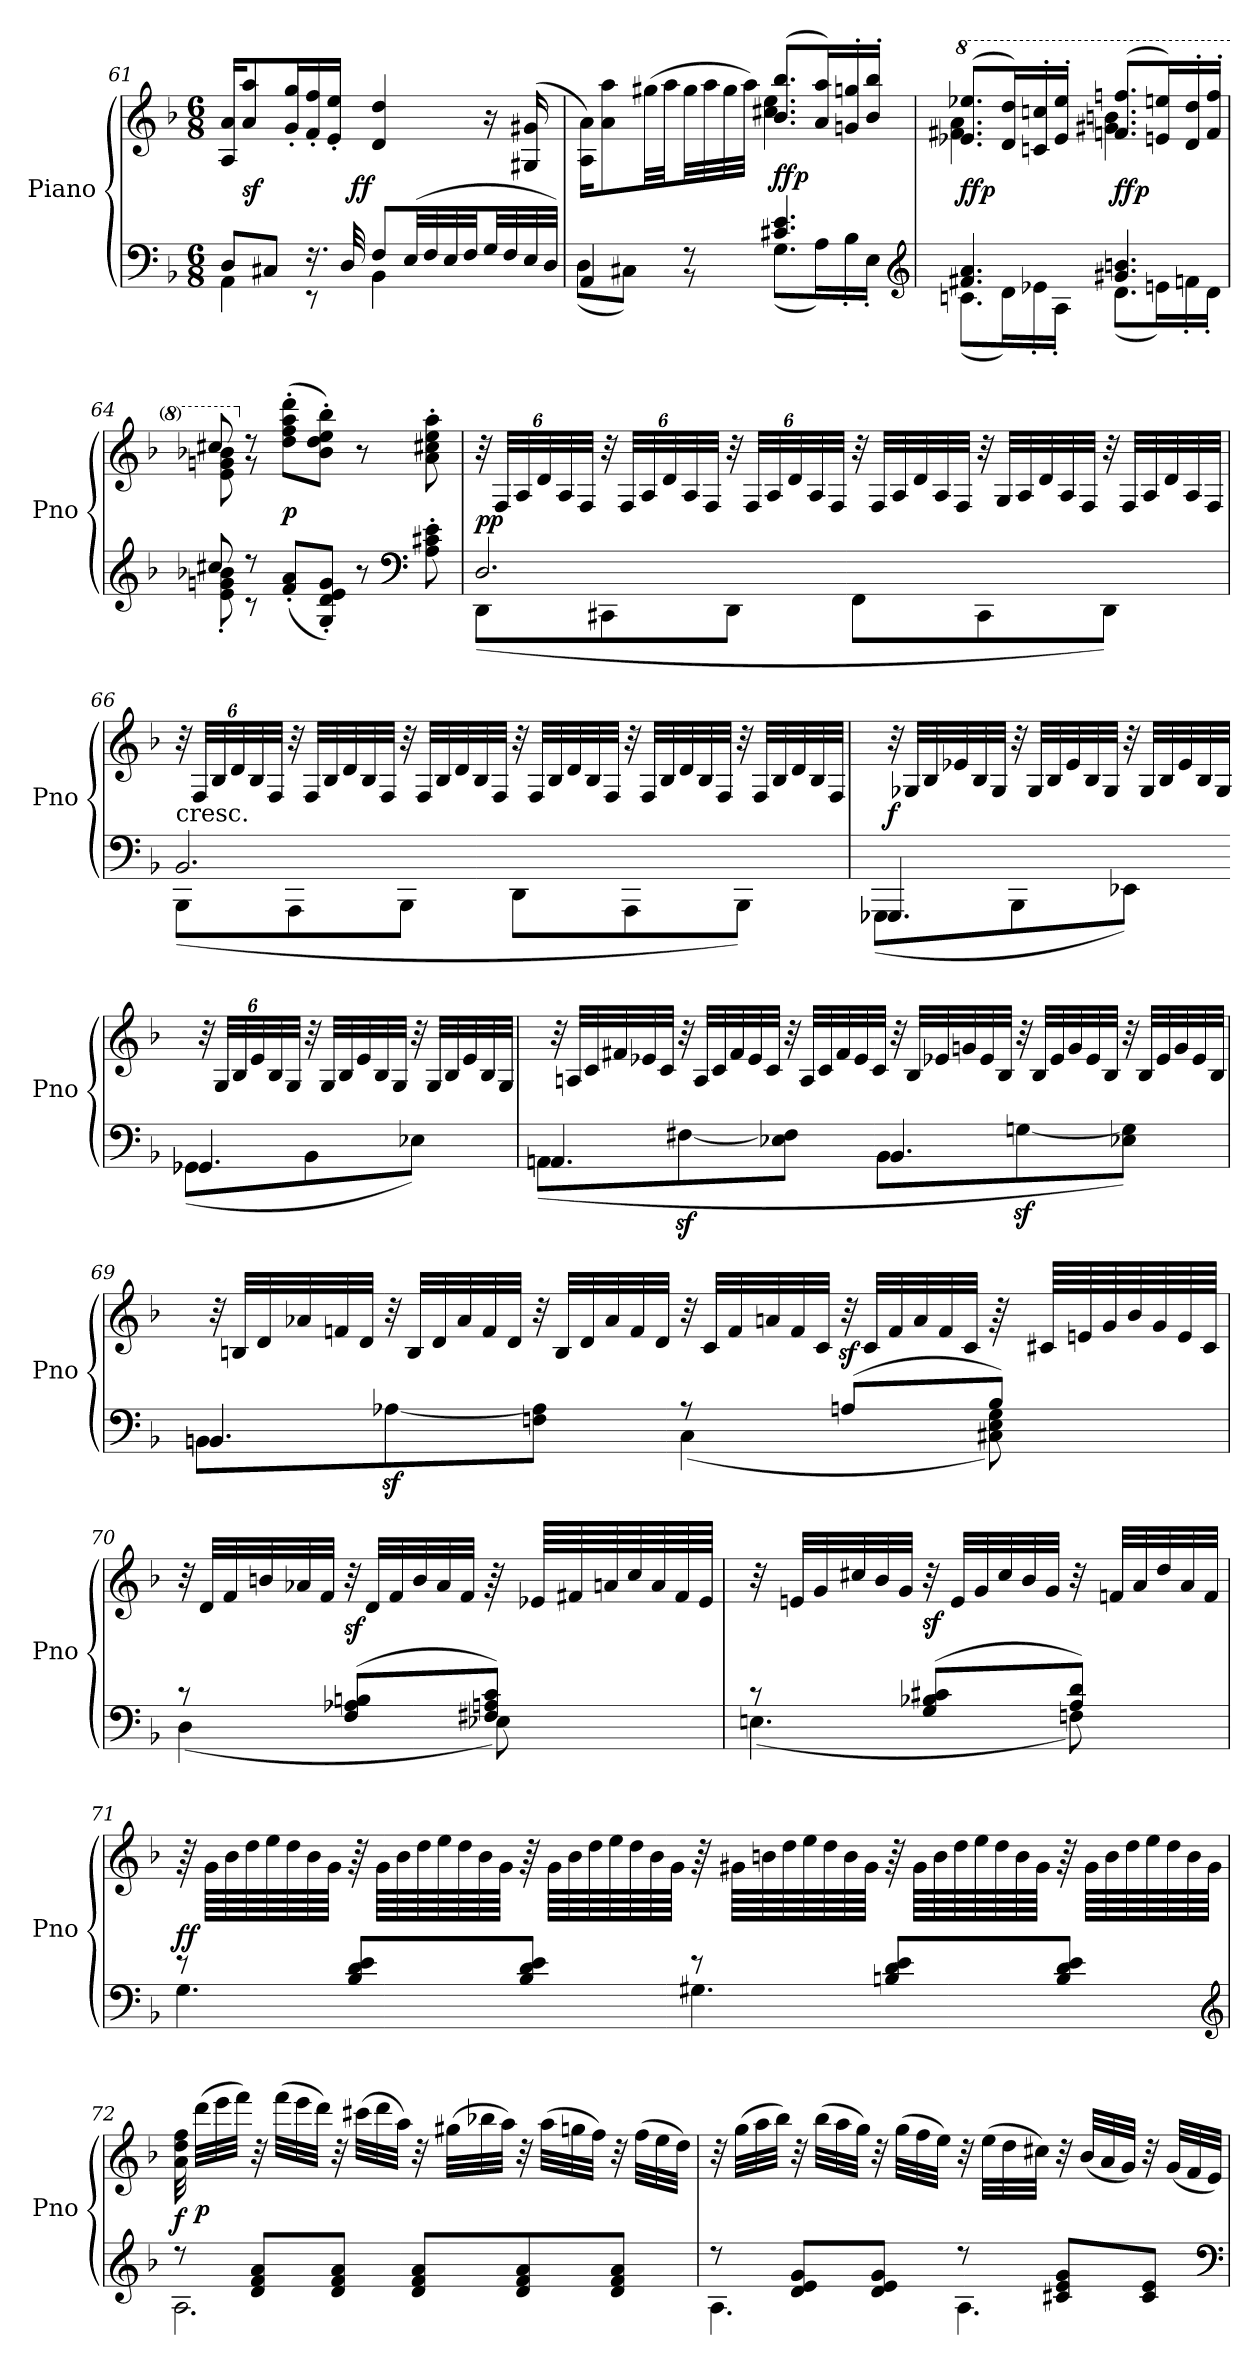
**kern	**kern	**dynam
*part1	*part1	*part1
*staff2	*staff1	*staff1/2
*I"Piano	*	*
*I'Pno	*	*
*clefF4	*clefG2	*
*k[b-]	*k[b-]	*
*d:	*d:	*
*M6/8	*M6/8	*
=61	=61	=61
*^	*	*
8DL	4AA	16A 16aKL	.
.	.	8a 8aa	sf
8C#XJ	.	.	.
.	.	16g' 16gg'L	.
16.rF	8rEE	16f' 16ff'	.
.	.	16e' 16ee'JJ	.
32D	.	.	.
!	!	!	!LO:DY:rj
8FL	4BB-	4d 4dd	ff
(<32ELL	.	.	.
32F	.	.	.
32E	.	.	.
32FJJ	.	.	.
32GLL	8ryy	16r	.
32F	.	.	.
32E	.	(16G#X 16g#X	.
32DJJJ)	.	.	.
=62	=62	=62	=62
*	*	*^	*
4AA	(8DL	16A 16aKL)	4.ryy	.
.	.	8a 8aa	.	.
.	8C#XJ)	.	.	.
.	.	(32gg#XLL	.	.
.	.	32aaJJ	.	.
8r	8r	32gg#LL	.	.
.	.	32aa	.	.
.	.	32gg#	.	.
.	.	32aaJJJ)	.	.
4.c#X 4.e	(8.GL	(<8.b- 8.bb-L	4.cc#X 4.ee	ffp
.	16AL)	16a 16aaL)	.	.
.	16B-'	16gn'< 16ggn'<	.	.
.	16E'JJ	16b-'< 16bb-'<JJ	.	.
*clefG2	*	*	*	*
=63	=63	=63	=63	=63
*	*	*8va	*	*
4.f#X 4.a	(8.cnL	(<8.ee-X 8.eee-XL	4.ff#X 4.aa	ffp
.	16dL)	16dd 16dddL)	.	.
.	16e-X'>	16ccn'< 16cccn'<	.	.
.	16A'>JJ	16ee-'< 16eee-'<JJ	.	.
4.g#X 4.bn	(8.dL	(<8.ffn 8.fffnL	4.gg#X 4.bbn	ffp
.	16enL)	16een 16eeenL)	.	.
.	16fn'>	16dd'< 16ddd'<	.	.
.	16d'>JJ	16ff'< 16fff'<JJ	.	.
=64	=64	=64	=64	=64
8cc#X	8e' 8gn' 8b-X'	8ccc#X	8ee 8ggn 8bb-X	.
*	*	*X8va	*	*
8r	8r	8r	8r	.
(<8f'< 8a'<L	4.ryy	4.ryy	(8dd' 8ff' 8aa' 8ddd'L	p
8G'< 8d'< 8e'< 8g'<J)	.	.	8b-' 8dd' 8ee' 8bb-'J)	.
8r	.	.	8r	.
*clefF4	*	*	*	*
8A'\ 8c#X'\ 8e'\	8ryy	8ryy	8a' 8cc#X' 8ee' 8aa'	.
*	*	*v	*v	*
=65	=65	=65	=65
*	*	*Xbrackettup	*
2.D	(8DDL	48r	pp
.	.	48F/LLL	.
.	.	48A/	.
.	.	48d	.
.	.	48A/	.
.	.	48F/JJJ	.
.	8CC#X	48r	.
.	.	48F/LLL	.
.	.	48A/	.
.	.	48d	.
.	.	48A/	.
.	.	48F/JJJ	.
.	8DDJ	48r	.
.	.	48F/LLL	.
.	.	48A/	.
.	.	48d	.
.	.	48A/	.
.	.	48F/JJJ	.
*	*	*Xtuplet	*
.	8FFL	48r	.
.	.	48F/LLL	.
.	.	48A/	.
.	.	48d	.
.	.	48A/	.
.	.	48F/JJJ	.
.	8CC#	48r	.
.	.	48G/LLL	.
.	.	48A/	.
.	.	48d	.
.	.	48A/	.
.	.	48F/JJJ	.
.	8DDJ)	48r	.
.	.	48F/LLL	.
.	.	48A/	.
.	.	48d	.
.	.	48A/	.
.	.	48F/JJJ	.
=66	=66	=66	=66
*	*	*tuplet	*
!	!	!LO:TX:c:t=cresc.	!
2.BB-	(8BBB-L	48r	.
.	.	48F/LLL	.
.	.	48B-/	.
.	.	48d	.
.	.	48B-/	.
.	.	48F/JJJ	.
*	*	*Xtuplet	*
.	8AAA	48r	.
.	.	48F/LLL	.
.	.	48B-/	.
.	.	48d	.
.	.	48B-/	.
.	.	48F/JJJ	.
.	8BBB-J	48r	.
.	.	48F/LLL	.
.	.	48B-/	.
.	.	48d	.
.	.	48B-/	.
.	.	48F/JJJ	.
.	8DDL	48r	.
.	.	48F/LLL	.
.	.	48B-/	.
.	.	48d	.
.	.	48B-/	.
.	.	48F/JJJ	.
.	8AAA	48r	.
.	.	48F/LLL	.
.	.	48B-/	.
.	.	48d	.
.	.	48B-/	.
.	.	48F/JJJ	.
.	8BBB-J)	48r	.
.	.	48F/LLL	.
.	.	48B-/	.
.	.	48d	.
.	.	48B-/	.
.	.	48F/JJJ	.
=67	=67	=67	=67
4.GGG-X	(8GGG-XL	48r	f
.	.	48G-X/LLL	.
.	.	48B-/	.
.	.	48e-X	.
.	.	48B-/	.
.	.	48G-/JJJ	.
.	8BBB-	48r	.
.	.	48G-/LLL	.
.	.	48B-/	.
.	.	48e-	.
.	.	48B-/	.
.	.	48G-/JJJ	.
.	8EE-XJ)	48r	.
.	.	48G-/LLL	.
.	.	48B-/	.
.	.	48e-	.
.	.	48B-/	.
.	.	48G-/JJJ	.
=-	=-	=-	=-
*	*	*tuplet	*
4.GG-X	(8GG-XL	48r	.
.	.	48G-LLL	.
.	.	48B-/	.
.	.	48e-	.
.	.	48B-/	.
.	.	48G-JJJ	.
*	*	*Xtuplet	*
.	8BB-	48r	.
.	.	48G-LLL	.
.	.	48B-/	.
.	.	48e-	.
.	.	48B-/	.
.	.	48G-JJJ	.
.	8E-XJ)	48r	.
.	.	48G-LLL	.
.	.	48B-/	.
.	.	48e-	.
.	.	48B-/	.
.	.	48G-JJJ	.
=68	=68	=68	=68
4.AAn	(8AAnL	48r	.
.	.	48AnLLL	.
.	.	48c	.
.	.	48f#X	.
.	.	48e-X	.
.	.	48cJJJ	.
.	[8F#Xz>	48r	.
.	.	48ALLL	.
.	.	48c	.
.	.	48f#	.
.	.	48e-	.
.	.	48cJJJ	.
.	8E-X 8F#]J	48r	.
.	.	48ALLL	.
.	.	48c	.
.	.	48f#	.
.	.	48e-	.
.	.	48cJJJ	.
4.BB-	8BB-L	48r	.
.	.	48B-LLL	.
.	.	48e-X	.
.	.	48gn	.
.	.	48e-	.
.	.	48B-JJJ	.
.	[8Gnz>	48r	.
.	.	48B-LLL	.
.	.	48e-	.
.	.	48g	.
.	.	48e-	.
.	.	48B-JJJ	.
.	8E-X 8G]J)	48r	.
.	.	48B-LLL	.
.	.	48e-	.
.	.	48g	.
.	.	48e-	.
.	.	48B-JJJ	.
=69	=69	=69	=69
4.BBn	8BBnL	48r	.
.	.	48BnLLL	.
.	.	48d	.
.	.	48a-X	.
.	.	48fn	.
.	.	48dJJJ	.
.	[8A-Xz>	48r	.
.	.	48BLLL	.
.	.	48d	.
.	.	48a-	.
.	.	48f	.
.	.	48dJJJ	.
.	8Fn 8A-]J	48r	.
.	.	48BLLL	.
.	.	48d	.
.	.	48a-	.
.	.	48f	.
.	.	48dJJJ	.
8rA	(4C	48r	.
.	.	48cLLL	.
.	.	48f	.
.	.	48an	.
.	.	48f	.
.	.	48cJJJ	.
(8Anz>L	.	48r	.
.	.	48cLLL	.
.	.	48f	.
.	.	48a	.
.	.	48f	.
.	.	48cJJJ	.
8B-J)	8C#X 8E 8G)	64r	.
.	.	64c#XLLLL	.
.	.	64en	.
.	.	64g	.
.	.	64b-	.
.	.	64g	.
.	.	64e	.
.	.	64c#JJJJ	.
=70	=70	=70	=70
8rc	(4D	48r	.
.	.	48dLLL	.
.	.	48f	.
.	.	48bn	.
.	.	48a-X	.
.	.	48fJJJ	.
(8F 8A-X 8BnL	.	48r	sf
.	.	48dLLL	.
.	.	48f	.
.	.	48b	.
.	.	48a-	.
.	.	48fJJJ	.
8F#X 8An 8cJ)	8E-X)	64r	.
.	.	64e-XLLLL	.
.	.	64f#X	.
.	.	64an	.
.	.	64cc	.
.	.	64a	.
.	.	64f#	.
.	.	64e-JJJJ	.
=	=	=	=
!	!LO:N:vis=4.	!	!
8rc	(4En	48r	.
.	.	48enLLL	.
.	.	48g	.
.	.	48cc#X	.
.	.	48b-	.
.	.	48gJJJ	.
(8G 8B-X 8c#XL	.	48r	sf
.	.	48eLLL	.
.	.	48g	.
.	.	48cc#	.
.	.	48b-	.
.	.	48gJJJ	.
8A 8dJ)	8Fn)	48r	.
.	.	48fnLLL	.
.	.	48a	.
.	.	48dd	.
.	.	48a	.
.	.	48fJJJ	.
=71	=71	=71	=71
8r	4.G	64r	ff
.	.	64gLLLL	.
.	.	64b-	.
.	.	64dd	.
.	.	64ee	.
.	.	64dd	.
.	.	64b-	.
.	.	64gJJJJ	.
8B- 8d 8eL	.	64r	.
.	.	64gLLLL	.
.	.	64b-	.
.	.	64dd	.
.	.	64ee	.
.	.	64dd	.
.	.	64b-	.
.	.	64gJJJJ	.
8B- 8d 8eJ	.	64r	.
.	.	64gLLLL	.
.	.	64b-	.
.	.	64dd	.
.	.	64ee	.
.	.	64dd	.
.	.	64b-	.
.	.	64gJJJJ	.
8r	4.G#X	64r	.
.	.	64g#XLLLL	.
.	.	64bn	.
.	.	64dd	.
.	.	64ee	.
.	.	64dd	.
.	.	64b	.
.	.	64g#JJJJ	.
8Bn 8d 8eL	.	64r	.
.	.	64g#LLLL	.
.	.	64b	.
.	.	64dd	.
.	.	64ee	.
.	.	64dd	.
.	.	64b	.
.	.	64g#JJJJ	.
8B 8d 8eJ	.	64r	.
.	.	64g#LLLL	.
.	.	64b	.
.	.	64dd	.
.	.	64ee	.
.	.	64dd	.
.	.	64b	.
.	.	64g#JJJJ	.
*clefG2	*	*	*
=72	=72	=72	=72
8r	2.A	32a 32dd 32ff	f
.	.	(32dddLLL	p
.	.	32eee	.
.	.	32fffJJJ)	.
8d 8f 8aL	.	32r	.
.	.	(32fffLLL	.
.	.	32eee	.
.	.	32dddJJJ)	.
8d 8f 8aJ	.	32r	.
.	.	(32ccc#XLLL	.
.	.	32ddd	.
.	.	32aaJJJ)	.
8d 8f 8aL	.	32r	.
.	.	(32gg#XLLL	.
.	.	32bb-X	.
.	.	32aaJJJ)	.
8d 8f 8a	.	32r	.
.	.	(32aaLLL	.
.	.	32ggn	.
.	.	32ffJJJ)	.
8d 8f 8aJ	.	32r	.
.	.	(32ffLLL	.
.	.	32ee	.
.	.	32ddJJJ)	.
=73	=73	=73	=73
8rdd	4.A	32r	.
.	.	(32ggLLL	.
.	.	32aa	.
.	.	32bb-JJJ)	.
8d 8e 8gL	.	32r	.
.	.	(32bb-LLL	.
.	.	32aa	.
.	.	32ggJJJ)	.
8d 8e 8gJ	.	32r	.
.	.	(32ggLLL	.
.	.	32ff	.
.	.	32eeJJJ)	.
8rdd	4.A	32r	.
.	.	(32eeLLL	.
.	.	32dd	.
.	.	32cc#XJJJ)	.
8c#X 8e 8gL	.	32r	.
.	.	(32b-LLL	.
.	.	32a	.
.	.	32gJJJ)	.
8c# 8eJ	.	32r	.
.	.	(32gLLL	.
.	.	32f	.
.	.	32eJJJ)	.
*v	*v	*	*
*clefF4	*	*
=	=	=
*-	*-	*-
